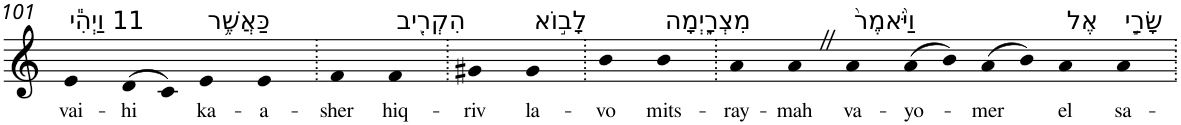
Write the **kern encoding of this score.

**kern	**text
*part1	*part1
*staff1	*staff1
*I"Piano	*
*I'Pno	*
!!LO:PB:g=z
*clefG2	*
*k[]	*
=101	=101
!LO:TX:a:t=11 וַיְהִ֕י	!
!	!LO:LY:b
4e	vai-
!	!LO:LY:b
(>8d	-hi
8c)	.
!LO:TX:a:t=כַּאֲשֶׁ֥ר	!
!	!LO:LY:b
4e	ka-
!	!LO:LY:b
4e	-a-
=102.	=102.
!	!LO:LY:b
4f	-sher
!LO:TX:a:t=הִקְרִ֖יב	!
!	!LO:LY:b
4f	hiq-
=103.	=103.
!	!LO:LY:b
4g#X	-riv
!LO:TX:a:t=לָב֣וֹא	!
!	!LO:LY:b
4g#	la-
=104.	=104.
!	!LO:LY:b
4b	-vo
!LO:TX:a:t=מִצְרָ֑יְמָה	!
!	!LO:LY:b
4b	mits-
=105.	=105.
!	!LO:LY:b
4a	-ray-
!	!LO:LY:b
4aZ	-mah
!LO:TX:a:t=וַיֹּ֙אמֶר֙	!
!	!LO:LY:b
4a	va-
!	!LO:LY:b
(>8a	-yo-
8b)	.
!	!LO:LY:b
(>8a	-mer
8b)	.
!LO:TX:a:t=אֶל	!
!	!LO:LY:b
4a	el
!LO:TX:a:t=שָׂרַ֣י	!
!	!LO:LY:b
4a	sa-
=.	=.
*-	*-
